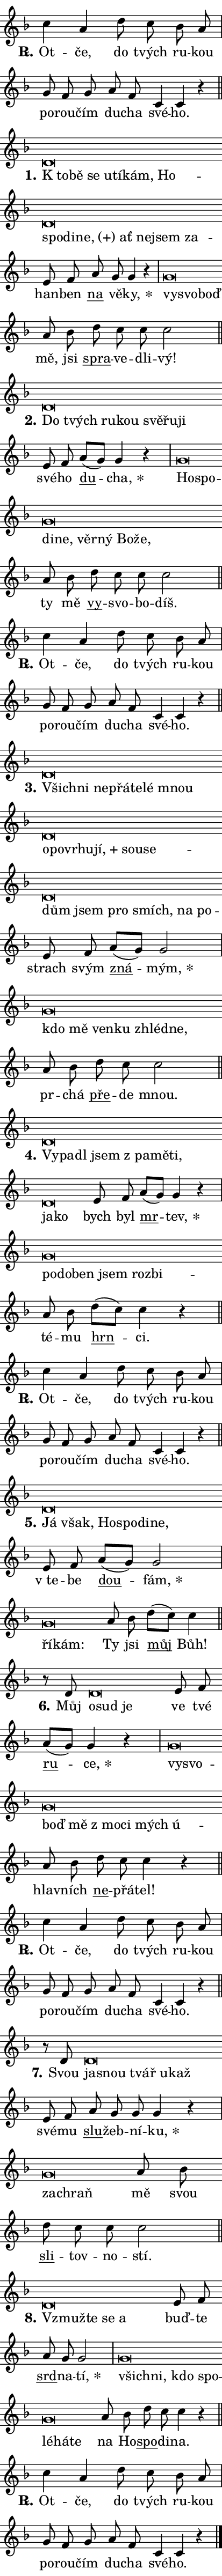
\version "2.24.0"
\header { tagline = "" }
\paper {
  indent = 0\cm
  top-margin = 0\cm
  right-margin = 0\cm
  bottom-margin = 0\cm
  left-margin = 0\cm
  paper-width = 7\cm
  page-breaking = #ly:one-page-breaking
  system-system-spacing.basic-distance = #11
  score-system-spacing.basic-distance = #11
  ragged-last = ##f
}


%% Author: Thomas Morley
%% https://lists.gnu.org/archive/html/lilypond-user/2020-05/msg00002.html
#(define (line-position grob)
"Returns position of @var[grob} in current system:
   @code{'start}, if at first time-step
   @code{'end}, if at last time-step
   @code{'middle} otherwise
"
  (let* ((col (ly:item-get-column grob))
         (ln (ly:grob-object col 'left-neighbor))
         (rn (ly:grob-object col 'right-neighbor))
         (col-to-check-left (if (ly:grob? ln) ln col))
         (col-to-check-right (if (ly:grob? rn) rn col))
         (break-dir-left
           (and
             (ly:grob-property col-to-check-left 'non-musical #f)
             (ly:item-break-dir col-to-check-left)))
         (break-dir-right
           (and
             (ly:grob-property col-to-check-right 'non-musical #f)
             (ly:item-break-dir col-to-check-right))))
        (cond ((eqv? 1 break-dir-left) 'start)
              ((eqv? -1 break-dir-right) 'end)
              (else 'middle))))

#(define (tranparent-at-line-position vctor)
  (lambda (grob)
  "Relying on @code{line-position} select the relevant enry from @var{vctor}.
Used to determine transparency,"
    (case (line-position grob)
      ((end) (not (vector-ref vctor 0)))
      ((middle) (not (vector-ref vctor 1)))
      ((start) (not (vector-ref vctor 2))))))

noteHeadBreakVisibility =
#(define-music-function (break-visibility)(vector?)
"Makes @code{NoteHead}s transparent relying on @var{break-visibility}"
#{
  \override NoteHead.transparent =
    #(tranparent-at-line-position break-visibility)
#})

#(define delete-ledgers-for-transparent-note-heads
  (lambda (grob)
    "Reads whether a @code{NoteHead} is transparent.
If so this @code{NoteHead} is removed from @code{'note-heads} from
@var{grob}, which is supposed to be @code{LedgerLineSpanner}.
As a result ledgers are not printed for this @code{NoteHead}"
    (let* ((nhds-array (ly:grob-object grob 'note-heads))
           (nhds-list
             (if (ly:grob-array? nhds-array)
                 (ly:grob-array->list nhds-array)
                 '()))
           ;; Relies on the transparent-property being done before
           ;; Staff.LedgerLineSpanner.after-line-breaking is executed.
           ;; This is fragile ...
           (to-keep
             (remove
               (lambda (nhd)
                 (ly:grob-property nhd 'transparent #f))
               nhds-list)))
      ;; TODO find a better method to iterate over grob-arrays, similiar
      ;; to filter/remove etc for lists
      ;; For now rebuilt from scratch
      (set! (ly:grob-object grob 'note-heads)  '())
      (for-each
        (lambda (nhd)
          (ly:pointer-group-interface::add-grob grob 'note-heads nhd))
        to-keep))))

hideNotes = {
  \noteHeadBreakVisibility #begin-of-line-visible
}
unHideNotes = {
  \noteHeadBreakVisibility #all-visible
}

% work-around for resetting accidentals
% https://lilypond.org/doc/v2.23/Documentation/notation/displaying-rhythms#unmetered-music
cadenzaMeasure = {
  \cadenzaOff
  \partial 1024 s1024
  \cadenzaOn
}

#(define-markup-command (accent layout props text) (markup?)
  "Underline accented syllable"
  (interpret-markup layout props
    #{\markup \override #'(offset . 4.3) \underline { #text }#}))

responsum = \markup \concat {
  "R" \hspace #-1.05 \path #0.1 #'((moveto 0 0.07) (lineto 0.9 0.8)) \hspace #0.05 "."
}

\layout {
    \context {
        \Staff
        \remove "Time_signature_engraver"
        \override LedgerLineSpanner.after-line-breaking = #delete-ledgers-for-transparent-note-heads
    }
    \context {
        \Voice {
            \override NoteHead.output-attributes = #'((class . "notehead"))
            \override Hairpin.height = #0.55
        }
    }
    \context {
        \Lyrics {
            \override StanzaNumber.output-attributes = #'((class . "stanzanumber"))
            \override LyricSpace.minimum-distance = #0.9
            \override LyricText.font-name = #"TeX Gyre Schola"
            \override LyricText.font-size = 1
            \override StanzaNumber.font-name = #"TeX Gyre Schola Bold"
            \override StanzaNumber.font-size = 1
        }
    }
}

% magnetic-lyrics.ily
%
%   written by
%     Jean Abou Samra <jean@abou-samra.fr>
%     Werner Lemberg <wl@gnu.org>
%
%   adapted by
%     Jiri Hon <jiri.hon@gmail.com>
%
% Version 2022-Apr-15

% https://www.mail-archive.com/lilypond-user@gnu.org/msg149350.html

#(define (Left_hyphen_pointer_engraver context)
   "Collect syllable-hyphen-syllable occurrences in lyrics and store
them in properties.  This engraver only looks to the left.  For
example, if the lyrics input is @code{foo -- bar}, it does the
following.

@itemize @bullet
@item
Set the @code{text} property of the @code{LyricHyphen} grob between
@q{foo} and @q{bar} to @code{foo}.

@item
Set the @code{left-hyphen} property of the @code{LyricText} grob with
text @q{foo} to the @code{LyricHyphen} grob between @q{foo} and
@q{bar}.
@end itemize

Use this auxiliary engraver in combination with the
@code{lyric-@/text::@/apply-@/magnetic-@/offset!} hook."
   (let ((hyphen #f)
         (text #f))
     (make-engraver
      (acknowledgers
       ((lyric-syllable-interface engraver grob source-engraver)
        (set! text grob)))
      (end-acknowledgers
       ((lyric-hyphen-interface engraver grob source-engraver)
        ;(when (not (grob::has-interface grob 'lyric-space-interface))
          (set! hyphen grob)));)
      ((stop-translation-timestep engraver)
       (when (and text hyphen)
         (ly:grob-set-object! text 'left-hyphen hyphen))
       (set! text #f)
       (set! hyphen #f)))))

#(define (lyric-text::apply-magnetic-offset! grob)
   "If the space between two syllables is less than the value in
property @code{LyricText@/.details@/.squash-threshold}, move the right
syllable to the left so that it gets concatenated with the left
syllable.

Use this function as a hook for
@code{LyricText@/.after-@/line-@/breaking} if the
@code{Left_@/hyphen_@/pointer_@/engraver} is active."
   (let ((hyphen (ly:grob-object grob 'left-hyphen #f)))
     (when hyphen
       (let ((left-text (ly:spanner-bound hyphen LEFT)))
         (when (grob::has-interface left-text 'lyric-syllable-interface)
           (let* ((common (ly:grob-common-refpoint grob left-text X))
                  (this-x-ext (ly:grob-extent grob common X))
                  (left-x-ext
                   (begin
                     ;; Trigger magnetism for left-text.
                     (ly:grob-property left-text 'after-line-breaking)
                     (ly:grob-extent left-text common X)))
                  ;; `delta` is the gap width between two syllables.
                  (delta (- (interval-start this-x-ext)
                            (interval-end left-x-ext)))
                  (details (ly:grob-property grob 'details))
                  (threshold (assoc-get 'squash-threshold details 0.2)))
             (when (< delta threshold)
               (let* (;; We have to manipulate the input text so that
                      ;; ligatures crossing syllable boundaries are not
                      ;; disabled.  For languages based on the Latin
                      ;; script this is essentially a beautification.
                      ;; However, for non-Western scripts it can be a
                      ;; necessity.
                      (lt (ly:grob-property left-text 'text))
                      (rt (ly:grob-property grob 'text))
                      (is-space (grob::has-interface hyphen 'lyric-space-interface))
                      (space (if is-space " " ""))
                      (space-markup (grob-interpret-markup grob " "))
                      (space-size (interval-length (ly:stencil-extent space-markup X)))
                      (extra-delta (if is-space space-size 0))
                      ;; Append new syllable.
                      (ltrt-space (if (and (string? lt) (string? rt))
                                (string-append lt space rt)
                                (make-concat-markup (list lt space rt))))
                      ;; Right-align `ltrt` to the right side.
                      (ltrt-space-markup (grob-interpret-markup
                               grob
                               (make-translate-markup
                                (cons (interval-length this-x-ext) 0)
                                (make-right-align-markup ltrt-space)))))
                 (begin
                   ;; Don't print `left-text`.
                   (ly:grob-set-property! left-text 'stencil #f)
                   ;; Set text and stencil (which holds all collected
                   ;; syllables so far) and shift it to the left.
                   (ly:grob-set-property! grob 'text ltrt-space)
                   (ly:grob-set-property! grob 'stencil ltrt-space-markup)
                   (ly:grob-translate-axis! grob (- (- delta extra-delta)) X))))))))))


#(define (lyric-hyphen::displace-bounds-first grob)
   ;; Make very sure this callback isn't triggered too early.
   (let ((left (ly:spanner-bound grob LEFT))
         (right (ly:spanner-bound grob RIGHT)))
     (ly:grob-property left 'after-line-breaking)
     (ly:grob-property right 'after-line-breaking)
     (ly:lyric-hyphen::print grob)))

squashThreshold = #0.4

\layout {
  \context {
    \Lyrics
    \consists #Left_hyphen_pointer_engraver
    \override LyricText.after-line-breaking =
      #lyric-text::apply-magnetic-offset!
    \override LyricHyphen.stencil = #lyric-hyphen::displace-bounds-first
    \override LyricText.details.squash-threshold = \squashThreshold
    \override LyricHyphen.minimum-distance = 0
    \override LyricHyphen.minimum-length = \squashThreshold
  }
}

squash = \override LyricText.details.squash-threshold = 9999
unSquash = \override LyricText.details.squash-threshold = \squashThreshold

left = \override LyricText.self-alignment-X = #LEFT
unLeft = \revert LyricText.self-alignment-X

starOffset = #(lambda (grob) 
                (let ((x_offset (ly:self-alignment-interface::aligned-on-x-parent grob)))
                  (if (= x_offset 0) 0 (+ x_offset 1.2))))

star = #(define-music-function (syllable)(string?)
"Append star separator at the end of a syllable"
#{
  \once \override LyricText.X-offset = #starOffset
  \lyricmode { \markup {
    #syllable
    \override #'((font-name . "TeX Gyre Schola Bold")) \hspace #0.2 \lower #0.65 \larger "*"
  } }
#})

starAccent = #(define-music-function (syllable)(string?)
"Append star separator at the end of a syllable and make accent"
#{
  \once \override LyricText.X-offset = #starOffset
  \lyricmode { \markup {
    \accent #syllable
    \override #'((font-name . "TeX Gyre Schola Bold")) \hspace #0.2 \lower #0.65 \larger "*"
  } }
#})

breath = #(define-music-function (syllable)(string?)
"Append breathing indicator at the end of a syllable"
#{
  \lyricmode { \markup { #syllable "+" } }
#})

optionalBreath = #(define-music-function (syllable)(string?)
"Append optional breathing indicator at the end of a syllable"
#{
  \lyricmode { \markup { #syllable "(+)" } }
#})


\score {
    <<
        \new Voice = "melody" { \cadenzaOn \key f \major \relative { c''4 a d8 c bes a \cadenzaMeasure \bar "|" g f g \bar "" a f \bar "" c4 c r \cadenzaMeasure \bar "||" \break } }
        \new Lyrics \lyricsto "melody" { \lyricmode { \set stanza = \responsum
Ot -- če, do tvých ru -- kou po -- rou -- čím du -- cha své -- ho. } }
    >>
    \layout {}
}

\score {
    <<
        \new Voice = "melody" { \cadenzaOn \key f \major \relative { d'\breve*1/16 \hideNotes \breve*1/16 \bar "" \breve*1/16 \bar "" \breve*1/16 \bar "" \breve*1/16 \bar "" \breve*1/16 \bar "" \breve*1/16 \bar "" \breve*1/16 \bar "" \breve*1/16 \bar "" \breve*1/16 \bar "" \breve*1/16 \bar "" \breve*1/16 \bar "" \breve*1/16 \breve*1/16 \bar "" \unHideNotes e8 f \bar "" a g g4 r \cadenzaMeasure \bar "|" g\breve*1/16 \hideNotes \breve*1/16 \breve*1/16 \bar "" \unHideNotes a8 bes \bar "" d c c c2 \cadenzaMeasure \bar "||" \break } }
        \new Lyrics \lyricsto "melody" { \lyricmode { \set stanza = "1."
\left "K to" -- \squash bě se u -- tí -- kám, Ho -- spo -- di -- \optionalBreath ne, ať nej -- sem za -- \unLeft \unSquash han -- ben \markup \accent na vě -- \star ky, \left vy -- \squash svo -- boď \unLeft \unSquash mě, jsi \markup \accent spra -- ve -- dli -- vý! } }
    >>
    \layout {}
}

\score {
    <<
        \new Voice = "melody" { \cadenzaOn \key f \major \relative { d'\breve*1/16 \hideNotes \breve*1/16 \bar "" \breve*1/16 \bar "" \breve*1/16 \bar "" \breve*1/16 \bar "" \breve*1/16 \breve*1/16 \bar "" \unHideNotes e8 f \bar "" a[( g)] g4 r \cadenzaMeasure \bar "|" g\breve*1/16 \hideNotes \breve*1/16 \bar "" \breve*1/16 \bar "" \breve*1/16 \bar "" \breve*1/16 \bar "" \breve*1/16 \bar "" \breve*1/16 \breve*1/16 \bar "" \unHideNotes a8 bes \bar "" d c c c2 \cadenzaMeasure \bar "||" \break } }
        \new Lyrics \lyricsto "melody" { \lyricmode { \set stanza = "2."
\left Do \squash tvých ru -- kou svě -- řu -- ji \unLeft \unSquash své -- ho \markup \accent du -- \star cha, \left Ho -- \squash spo -- di -- ne, věr -- ný Bo -- že, \unLeft \unSquash ty mě \markup \accent vy -- svo -- bo -- díš. } }
    >>
    \layout {}
}

\score {
    <<
        \new Voice = "melody" { \cadenzaOn \key f \major \relative { c''4 a d8 c bes a \cadenzaMeasure \bar "|" g f g \bar "" a f \bar "" c4 c r \cadenzaMeasure \bar "||" \break } }
        \new Lyrics \lyricsto "melody" { \lyricmode { \set stanza = \responsum
Ot -- če, do tvých ru -- kou po -- rou -- čím du -- cha své -- ho. } }
    >>
    \layout {}
}

\score {
    <<
        \new Voice = "melody" { \cadenzaOn \key f \major \relative { d'\breve*1/16 \hideNotes \breve*1/16 \bar "" \breve*1/16 \bar "" \breve*1/16 \bar "" \breve*1/16 \bar "" \breve*1/16 \bar "" \breve*1/16 \bar "" \breve*1/16 \bar "" \breve*1/16 \bar "" \breve*1/16 \bar "" \breve*1/16 \bar "" \breve*1/16 \bar "" \breve*1/16 \bar "" \breve*1/16 \bar "" \breve*1/16 \bar "" \breve*1/16 \bar "" \breve*1/16 \bar "" \breve*1/16 \bar "" \breve*1/16 \breve*1/16 \bar "" \unHideNotes e8 f \bar "" a[( g)] g2 \cadenzaMeasure \bar "|" g\breve*1/16 \hideNotes \breve*1/16 \bar "" \breve*1/16 \bar "" \breve*1/16 \bar "" \breve*1/16 \breve*1/16 \bar "" \unHideNotes a8 bes \bar "" d c c2 \cadenzaMeasure \bar "||" \break } }
        \new Lyrics \lyricsto "melody" { \lyricmode { \set stanza = "3."
\left Všich -- \squash ni ne -- přá -- te -- lé mnou o -- po -- vr -- hu -- \breath "jí," sou -- se -- dům jsem pro smích, na po -- \unLeft \unSquash strach svým \markup \accent zná -- \star mým, \left kdo \squash mě ven -- ku zhléd -- ne, \unLeft \unSquash pr -- chá \markup \accent pře -- de mnou. } }
    >>
    \layout {}
}

\score {
    <<
        \new Voice = "melody" { \cadenzaOn \key f \major \relative { d'\breve*1/16 \hideNotes \breve*1/16 \bar "" \breve*1/16 \bar "" \breve*1/16 \bar "" \breve*1/16 \bar "" \breve*1/16 \bar "" \breve*1/16 \bar "" \breve*1/16 \breve*1/16 \bar "" \unHideNotes e8 f \bar "" a[( g)] g4 r \cadenzaMeasure \bar "|" g\breve*1/16 \hideNotes \breve*1/16 \bar "" \breve*1/16 \bar "" \breve*1/16 \bar "" \breve*1/16 \breve*1/16 \bar "" \unHideNotes a8 bes \bar "" d[( c)] c4 r \cadenzaMeasure \bar "||" \break } }
        \new Lyrics \lyricsto "melody" { \lyricmode { \set stanza = "4."
\left Vy -- \squash pa -- dl jsem "z pa" -- mě -- ti, ja -- ko \unLeft \unSquash bych byl \markup \accent mr -- \star tev, \left po -- \squash do -- ben jsem roz -- bi -- \unLeft \unSquash té -- mu \markup \accent hrn -- ci. } }
    >>
    \layout {}
}

\score {
    <<
        \new Voice = "melody" { \cadenzaOn \key f \major \relative { c''4 a d8 c bes a \cadenzaMeasure \bar "|" g f g \bar "" a f \bar "" c4 c r \cadenzaMeasure \bar "||" \break } }
        \new Lyrics \lyricsto "melody" { \lyricmode { \set stanza = \responsum
Ot -- če, do tvých ru -- kou po -- rou -- čím du -- cha své -- ho. } }
    >>
    \layout {}
}

\score {
    <<
        \new Voice = "melody" { \cadenzaOn \key f \major \relative { d'\breve*1/16 \hideNotes \breve*1/16 \bar "" \breve*1/16 \bar "" \breve*1/16 \bar "" \breve*1/16 \breve*1/16 \bar "" \unHideNotes e8 f \bar "" a[( g)] g2 \cadenzaMeasure \bar "|" g\breve*1/16 \hideNotes \breve*1/16 \bar "" \unHideNotes a8 bes \bar "" d[( c)] c4 \cadenzaMeasure \bar "||" \break } }
        \new Lyrics \lyricsto "melody" { \lyricmode { \set stanza = "5."
\left Já \squash však, Ho -- spo -- di -- ne, \unLeft \unSquash "v te" -- be \markup \accent dou -- \star fám, \left ří -- \squash kám: \unLeft \unSquash Ty jsi \markup \accent můj Bůh! } }
    >>
    \layout {}
}

\score {
    <<
        \new Voice = "melody" { \cadenzaOn \key f \major \relative { r8 d' d\breve*1/16 \hideNotes \breve*1/16 \breve*1/16 \bar "" \unHideNotes e8 f \bar "" a[( g)] g4 r \cadenzaMeasure \bar "|" g\breve*1/16 \hideNotes \breve*1/16 \bar "" \breve*1/16 \bar "" \breve*1/16 \bar "" \breve*1/16 \bar "" \breve*1/16 \bar "" \breve*1/16 \breve*1/16 \bar "" \unHideNotes a8 bes \bar "" d c c4 r \cadenzaMeasure \bar "||" \break } }
        \new Lyrics \lyricsto "melody" { \lyricmode { \set stanza = "6."
Můj \left o -- \squash sud je \unLeft \unSquash ve tvé \markup \accent ru -- \star ce, \left vy -- \squash svo -- boď mě "z mo" -- ci mých ú -- \unLeft \unSquash hlav -- ních \markup \accent ne -- přá -- tel! } }
    >>
    \layout {}
}

\score {
    <<
        \new Voice = "melody" { \cadenzaOn \key f \major \relative { c''4 a d8 c bes a \cadenzaMeasure \bar "|" g f g \bar "" a f \bar "" c4 c r \cadenzaMeasure \bar "||" \break } }
        \new Lyrics \lyricsto "melody" { \lyricmode { \set stanza = \responsum
Ot -- če, do tvých ru -- kou po -- rou -- čím du -- cha své -- ho. } }
    >>
    \layout {}
}

\score {
    <<
        \new Voice = "melody" { \cadenzaOn \key f \major \relative { r8 d' d\breve*1/16 \hideNotes \breve*1/16 \bar "" \breve*1/16 \bar "" \breve*1/16 \breve*1/16 \bar "" \unHideNotes e8 f \bar "" a g g g4 r \cadenzaMeasure \bar "|" g\breve*1/16 \hideNotes \breve*1/16 \bar "" \unHideNotes a8 bes \bar "" d c c c2 \cadenzaMeasure \bar "||" \break } }
        \new Lyrics \lyricsto "melody" { \lyricmode { \set stanza = "7."
Svou \left ja -- \squash snou tvář u -- kaž \unLeft \unSquash své -- mu \markup \accent slu -- žeb -- ní -- \star ku, \left za -- \squash chraň \unLeft \unSquash mě svou \markup \accent sli -- tov -- no -- stí. } }
    >>
    \layout {}
}

\score {
    <<
        \new Voice = "melody" { \cadenzaOn \key f \major \relative { d'\breve*1/16 \hideNotes \breve*1/16 \bar "" \breve*1/16 \breve*1/16 \bar "" \unHideNotes e8 f \bar "" a g g2 \cadenzaMeasure \bar "|" g\breve*1/16 \hideNotes \breve*1/16 \bar "" \breve*1/16 \bar "" \breve*1/16 \bar "" \breve*1/16 \bar "" \breve*1/16 \breve*1/16 \bar "" \unHideNotes a8 bes \bar "" d c c4 r \cadenzaMeasure \bar "||" \break } }
        \new Lyrics \lyricsto "melody" { \lyricmode { \set stanza = "8."
\left Vzmuž -- \squash te se a \unLeft \unSquash buď -- te \markup \accent srd -- na -- \star tí, \left všich -- \squash ni, kdo spo -- lé -- há -- te \unLeft \unSquash na Ho -- \markup \accent spo -- di -- na. } }
    >>
    \layout {}
}

\score {
    <<
        \new Voice = "melody" { \cadenzaOn \key f \major \relative { c''4 a d8 c bes a \cadenzaMeasure \bar "|" g f g \bar "" a f \bar "" c4 c r \cadenzaMeasure \bar "||" \break } \bar "|." }
        \new Lyrics \lyricsto "melody" { \lyricmode { \set stanza = \responsum
Ot -- če, do tvých ru -- kou po -- rou -- čím du -- cha své -- ho. } }
    >>
    \layout {}
}
